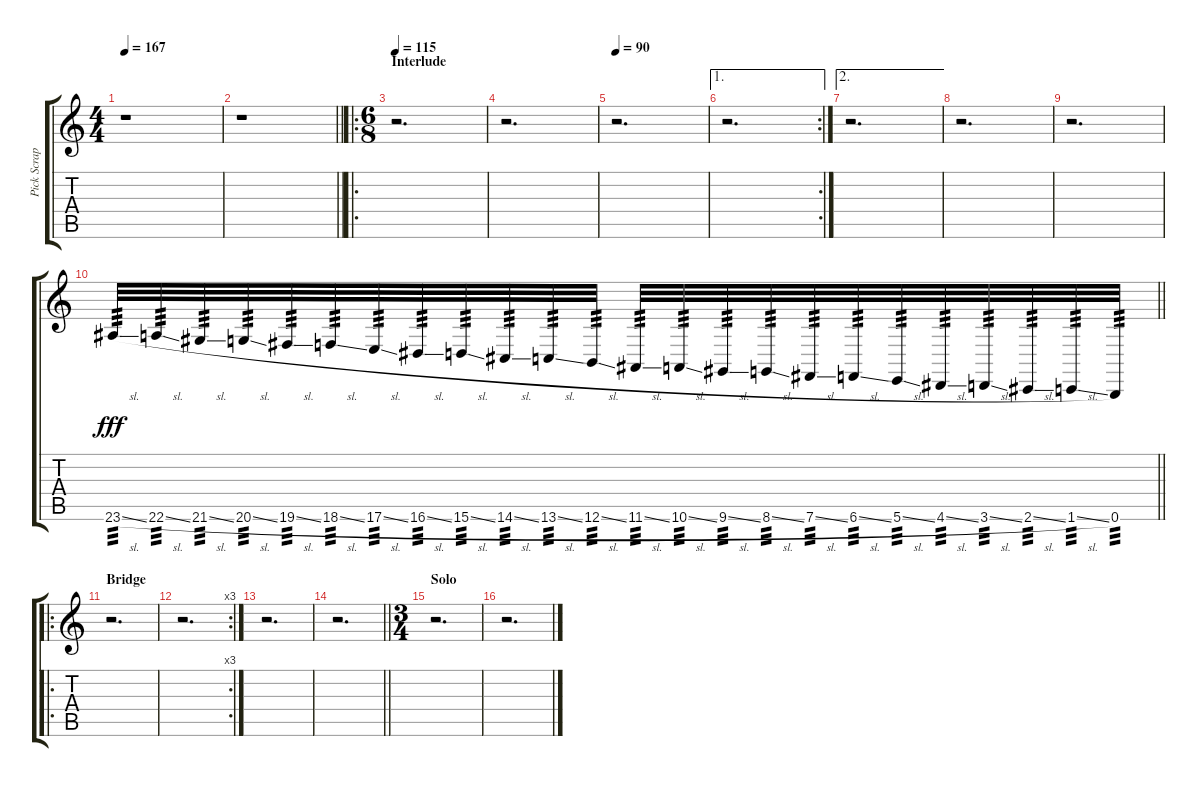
\track ("Pick Scrape 1" "Pick Scrap") {instrument guitarfretnoise}
\staff {score tabs}
\tuning (Db4 Ab3 E3 B2 Gb2 B1) {hide}
\ts (4 4)
\tempo 167
\clef g2
\ks c
r.1{dy fff} |
\barLineRight lightlight
r.1 |
\ro
\ts (6 8)
\section ("" "Interlude")
\tempo 115
r.2{d} |
r.2{d} |
\tempo 90
r.2{d} |
\ae 1
\rc 2
r.2{d} |
\ae 2
r.2{d} |
r.2{d} |
r.2{d} |
\barLineRight lightlight
23.6{sl}.32{tp 3} 22.6{sl}.32{tp 3} 21.6{sl}.32{tp 3} 20.6{sl}.32{tp 3} 19.6{sl}.32{tp 3} 18.6{sl}.32{tp 3} 17.6{sl}.32{tp 3} 16.6{sl}.32{tp 3} 15.6{sl}.32{tp 3} 14.6{sl}.32{tp 3} 13.6{sl}.32{tp 3} 12.6{sl}.32{tp 3} 11.6{sl}.32{tp 3} 10.6{sl}.32{tp 3} 9.6{sl}.32{tp 3} 8.6{sl}.32{tp 3} 7.6{sl}.32{tp 3} 6.6{sl}.32{tp 3} 5.6{sl}.32{tp 3} 4.6{sl}.32{tp 3} 3.6{sl}.32{tp 3} 2.6{sl}.32{tp 3} 1.6{sl}.32{tp 3} 0.6.32{tp 3} |
\ro
\section ("" "Bridge")
r.2{d} |
\rc 3
r.2{d} |
r.2{d} |
\barLineRight lightlight
r.2{d} |
\ts (3 4)
\section ("" "Solo")
r.2{d} |
r.2{d}
